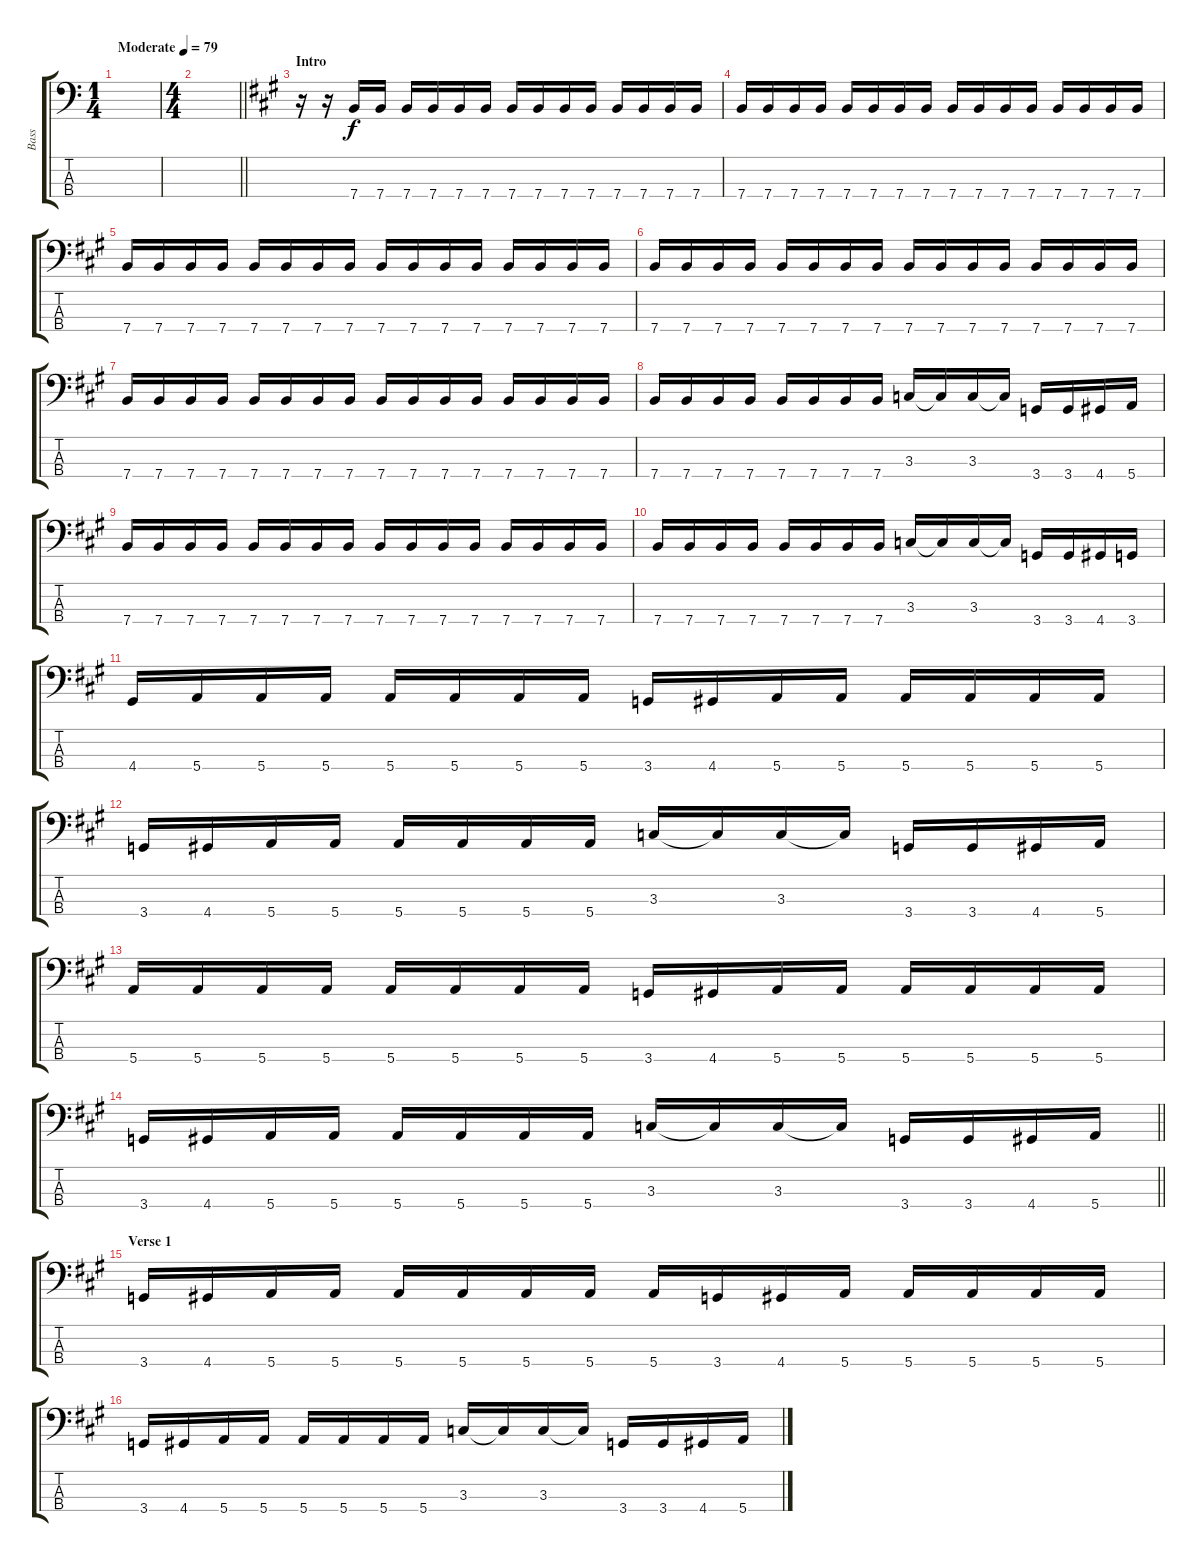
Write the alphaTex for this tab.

\track ("Bass" "Bass") {instrument electricbassfinger}
\staff {score tabs}
\tuning (G2 D2 A1 E1) {hide}
\ts (1 4)
\tempo (79 "Moderate")
\clef f4
\ks c
|
\ts (4 4)
\barLineRight lightlight
|
\section ("" "Intro")
\ks a
r.16 r.16 7.4.16 7.4.16 7.4.16 7.4.16 7.4.16 7.4.16 7.4.16 7.4.16 7.4.16 7.4.16 7.4.16 7.4.16 7.4.16 7.4.16 |
7.4.16 7.4.16 7.4.16 7.4.16 7.4.16 7.4.16 7.4.16 7.4.16 7.4.16 7.4.16 7.4.16 7.4.16 7.4.16 7.4.16 7.4.16 7.4.16 |
7.4.16 7.4.16 7.4.16 7.4.16 7.4.16 7.4.16 7.4.16 7.4.16 7.4.16 7.4.16 7.4.16 7.4.16 7.4.16 7.4.16 7.4.16 7.4.16 |
7.4.16 7.4.16 7.4.16 7.4.16 7.4.16 7.4.16 7.4.16 7.4.16 7.4.16 7.4.16 7.4.16 7.4.16 7.4.16 7.4.16 7.4.16 7.4.16 |
7.4.16 7.4.16 7.4.16 7.4.16 7.4.16 7.4.16 7.4.16 7.4.16 7.4.16 7.4.16 7.4.16 7.4.16 7.4.16 7.4.16 7.4.16 7.4.16 |
7.4.16 7.4.16 7.4.16 7.4.16 7.4.16 7.4.16 7.4.16 7.4.16 3.3.16 3.3{t}.16 3.3.16 3.3{t}.16 3.4.16 3.4.16 4.4.16 5.4.16 |
7.4.16 7.4.16 7.4.16 7.4.16 7.4.16 7.4.16 7.4.16 7.4.16 7.4.16 7.4.16 7.4.16 7.4.16 7.4.16 7.4.16 7.4.16 7.4.16 |
7.4.16 7.4.16 7.4.16 7.4.16 7.4.16 7.4.16 7.4.16 7.4.16 3.3.16 3.3{t}.16 3.3.16 3.3{t}.16 3.4.16 3.4.16 4.4.16 3.4.16 |
4.4.16 5.4.16 5.4.16 5.4.16 5.4.16 5.4.16 5.4.16 5.4.16 3.4.16 4.4.16 5.4.16 5.4.16 5.4.16 5.4.16 5.4.16 5.4.16 |
3.4.16 4.4.16 5.4.16 5.4.16 5.4.16 5.4.16 5.4.16 5.4.16 3.3.16 3.3{t}.16 3.3.16 3.3{t}.16 3.4.16 3.4.16 4.4.16 5.4.16 |
5.4.16 5.4.16 5.4.16 5.4.16 5.4.16 5.4.16 5.4.16 5.4.16 3.4.16 4.4.16 5.4.16 5.4.16 5.4.16 5.4.16 5.4.16 5.4.16 |
\barLineRight lightlight
3.4.16 4.4.16 5.4.16 5.4.16 5.4.16 5.4.16 5.4.16 5.4.16 3.3.16 3.3{t}.16 3.3.16 3.3{t}.16 3.4.16 3.4.16 4.4.16 5.4.16 |
\section ("" "Verse 1")
3.4.16 4.4.16 5.4.16 5.4.16 5.4.16 5.4.16 5.4.16 5.4.16 5.4.16 3.4.16 4.4.16 5.4.16 5.4.16 5.4.16 5.4.16 5.4.16 |
3.4.16 4.4.16 5.4.16 5.4.16 5.4.16 5.4.16 5.4.16 5.4.16 3.3.16 3.3{t}.16 3.3.16 3.3{t}.16 3.4.16 3.4.16 4.4.16 5.4.16
